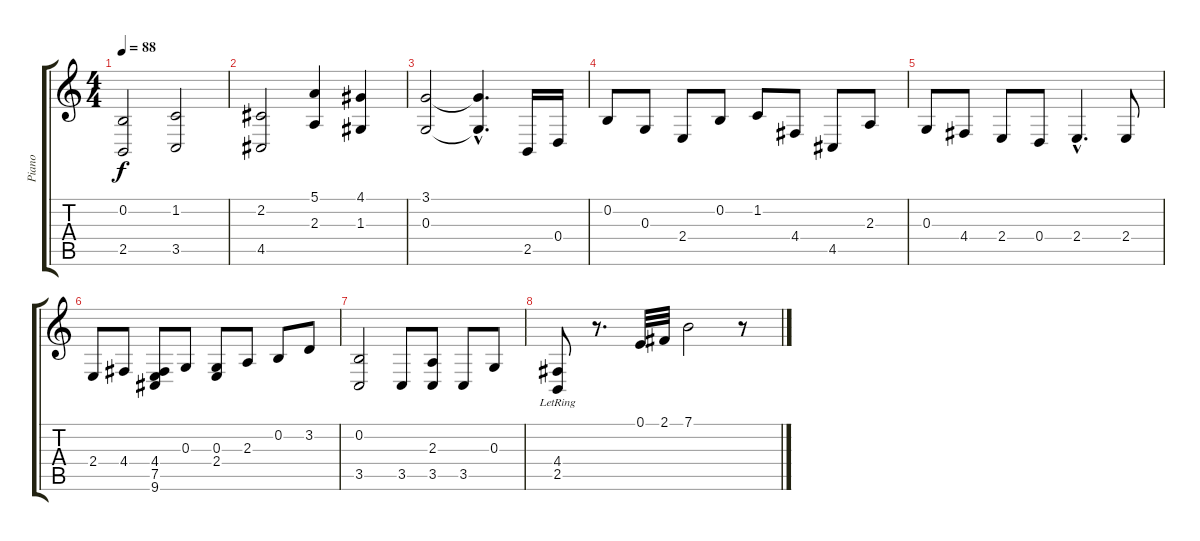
\track ("Piano" "Piano") {instrument acousticgrandpiano}
\staff {score tabs}
\tuning (E4 B3 G3 D3 A2 E2) {hide}
\ts (4 4)
\tempo 88
\clef g2
\ks c
(0.2 2.5).2{dy f} (1.2 3.5).2 |
(2.2 4.5).2 (5.1 2.3).4 (4.1 1.3).4 |
(3.1 0.3).2 (3.1{hac t} 0.3{hac t}).4{d} 2.5.16 0.4.16 |
0.2.8 0.3.8 2.4.8 0.2.8 1.2.8 4.4.8 4.5.8 2.3.8 |
0.3.8 4.4.8 2.4.8 0.4.8 2.4{hac}.4{d} 2.4.8 |
2.4.8 4.4.8 (4.4 7.5 9.6).8 0.3.8 (0.3 2.4).8 2.3.8 0.2.8 3.2.8 |
(0.2 3.5).2 3.5.8 (2.3 3.5).8 3.5.8 0.3.8 |
(4.4{lr} 2.5{lr}).8 r.8{d} 0.1.32 2.1.32 7.1.2 r.8
